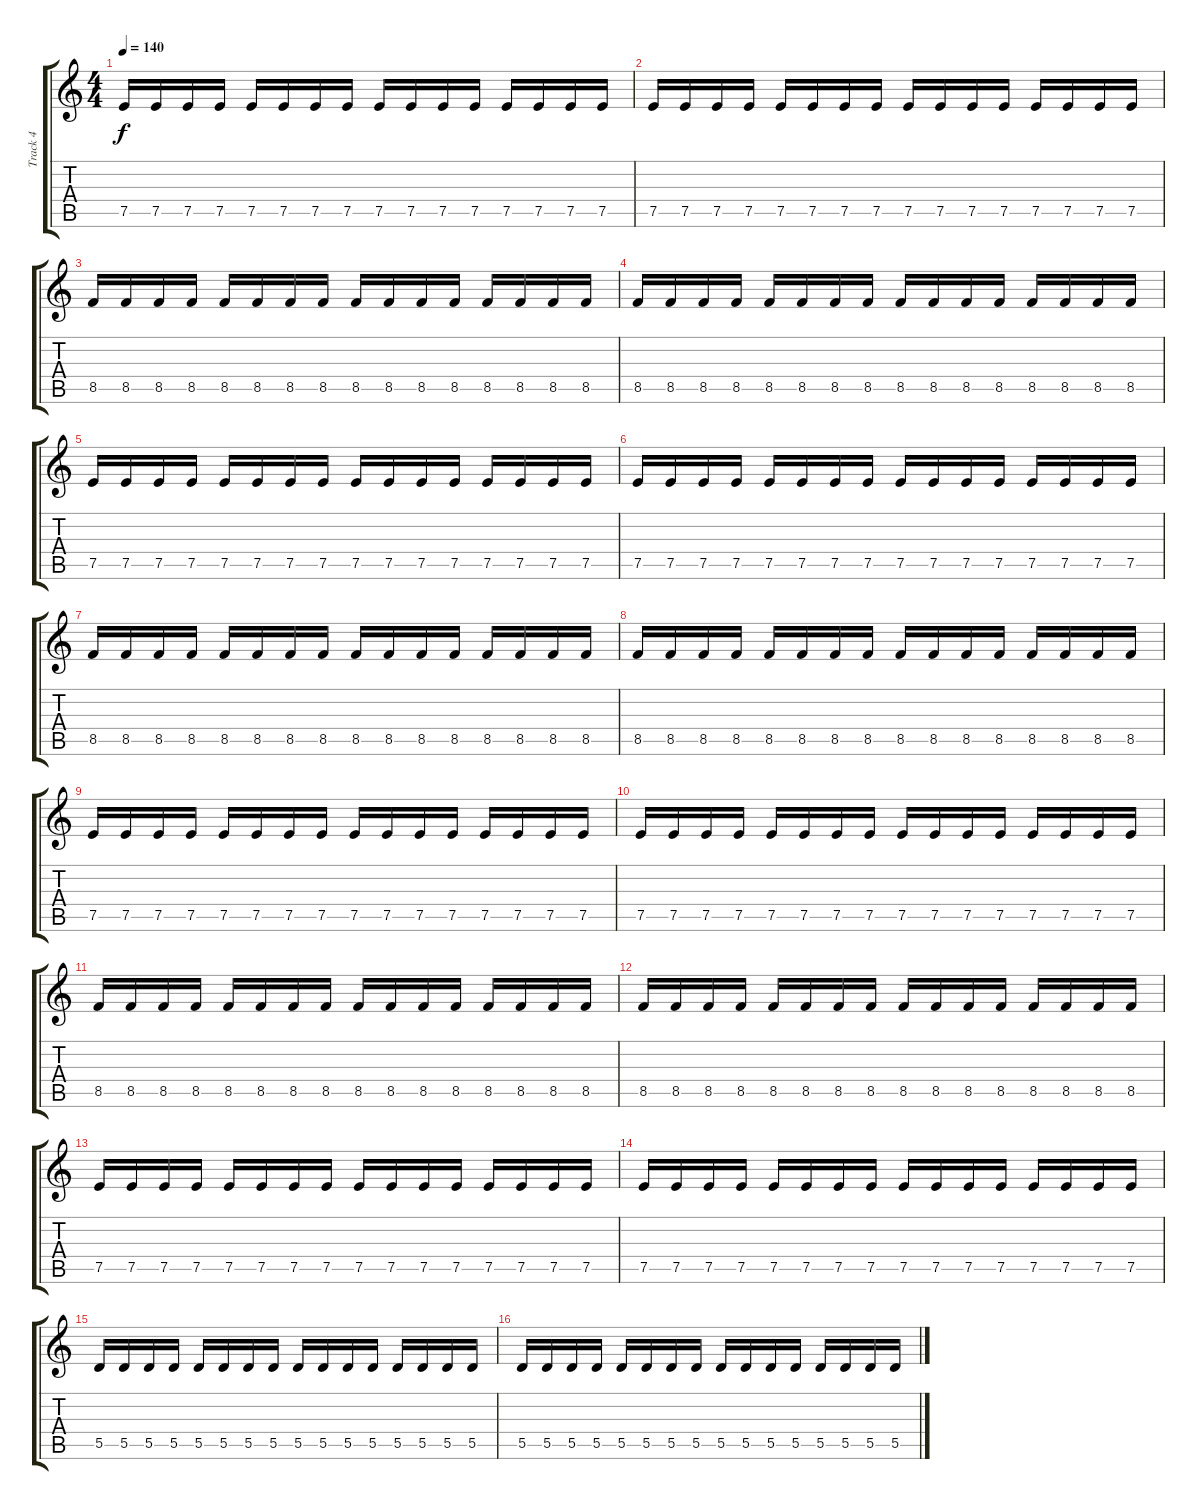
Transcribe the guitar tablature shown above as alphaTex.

\track ("Track 4" "Track 4") {instrument overdrivenguitar}
\staff {score tabs}
\tuning (E4 B3 G3 D3 A2 E2) {hide}
\ts (4 4)
\tempo 140
\clef g2
\ks c
7.5.16{dy f} 7.5.16 7.5.16 7.5.16 7.5.16 7.5.16 7.5.16 7.5.16 7.5.16 7.5.16 7.5.16 7.5.16 7.5.16 7.5.16 7.5.16 7.5.16 |
7.5.16 7.5.16 7.5.16 7.5.16 7.5.16 7.5.16 7.5.16 7.5.16 7.5.16 7.5.16 7.5.16 7.5.16 7.5.16 7.5.16 7.5.16 7.5.16 |
8.5.16 8.5.16 8.5.16 8.5.16 8.5.16 8.5.16 8.5.16 8.5.16 8.5.16 8.5.16 8.5.16 8.5.16 8.5.16 8.5.16 8.5.16 8.5.16 |
8.5.16 8.5.16 8.5.16 8.5.16 8.5.16 8.5.16 8.5.16 8.5.16 8.5.16 8.5.16 8.5.16 8.5.16 8.5.16 8.5.16 8.5.16 8.5.16 |
7.5.16 7.5.16 7.5.16 7.5.16 7.5.16 7.5.16 7.5.16 7.5.16 7.5.16 7.5.16 7.5.16 7.5.16 7.5.16 7.5.16 7.5.16 7.5.16 |
7.5.16 7.5.16 7.5.16 7.5.16 7.5.16 7.5.16 7.5.16 7.5.16 7.5.16 7.5.16 7.5.16 7.5.16 7.5.16 7.5.16 7.5.16 7.5.16 |
8.5.16 8.5.16 8.5.16 8.5.16 8.5.16 8.5.16 8.5.16 8.5.16 8.5.16 8.5.16 8.5.16 8.5.16 8.5.16 8.5.16 8.5.16 8.5.16 |
8.5.16 8.5.16 8.5.16 8.5.16 8.5.16 8.5.16 8.5.16 8.5.16 8.5.16 8.5.16 8.5.16 8.5.16 8.5.16 8.5.16 8.5.16 8.5.16 |
7.5.16 7.5.16 7.5.16 7.5.16 7.5.16 7.5.16 7.5.16 7.5.16 7.5.16 7.5.16 7.5.16 7.5.16 7.5.16 7.5.16 7.5.16 7.5.16 |
7.5.16 7.5.16 7.5.16 7.5.16 7.5.16 7.5.16 7.5.16 7.5.16 7.5.16 7.5.16 7.5.16 7.5.16 7.5.16 7.5.16 7.5.16 7.5.16 |
8.5.16 8.5.16 8.5.16 8.5.16 8.5.16 8.5.16 8.5.16 8.5.16 8.5.16 8.5.16 8.5.16 8.5.16 8.5.16 8.5.16 8.5.16 8.5.16 |
8.5.16 8.5.16 8.5.16 8.5.16 8.5.16 8.5.16 8.5.16 8.5.16 8.5.16 8.5.16 8.5.16 8.5.16 8.5.16 8.5.16 8.5.16 8.5.16 |
7.5.16 7.5.16 7.5.16 7.5.16 7.5.16 7.5.16 7.5.16 7.5.16 7.5.16 7.5.16 7.5.16 7.5.16 7.5.16 7.5.16 7.5.16 7.5.16 |
7.5.16 7.5.16 7.5.16 7.5.16 7.5.16 7.5.16 7.5.16 7.5.16 7.5.16 7.5.16 7.5.16 7.5.16 7.5.16 7.5.16 7.5.16 7.5.16 |
5.5.16 5.5.16 5.5.16 5.5.16 5.5.16 5.5.16 5.5.16 5.5.16 5.5.16 5.5.16 5.5.16 5.5.16 5.5.16 5.5.16 5.5.16 5.5.16 |
5.5.16 5.5.16 5.5.16 5.5.16 5.5.16 5.5.16 5.5.16 5.5.16 5.5.16 5.5.16 5.5.16 5.5.16 5.5.16 5.5.16 5.5.16 5.5.16
